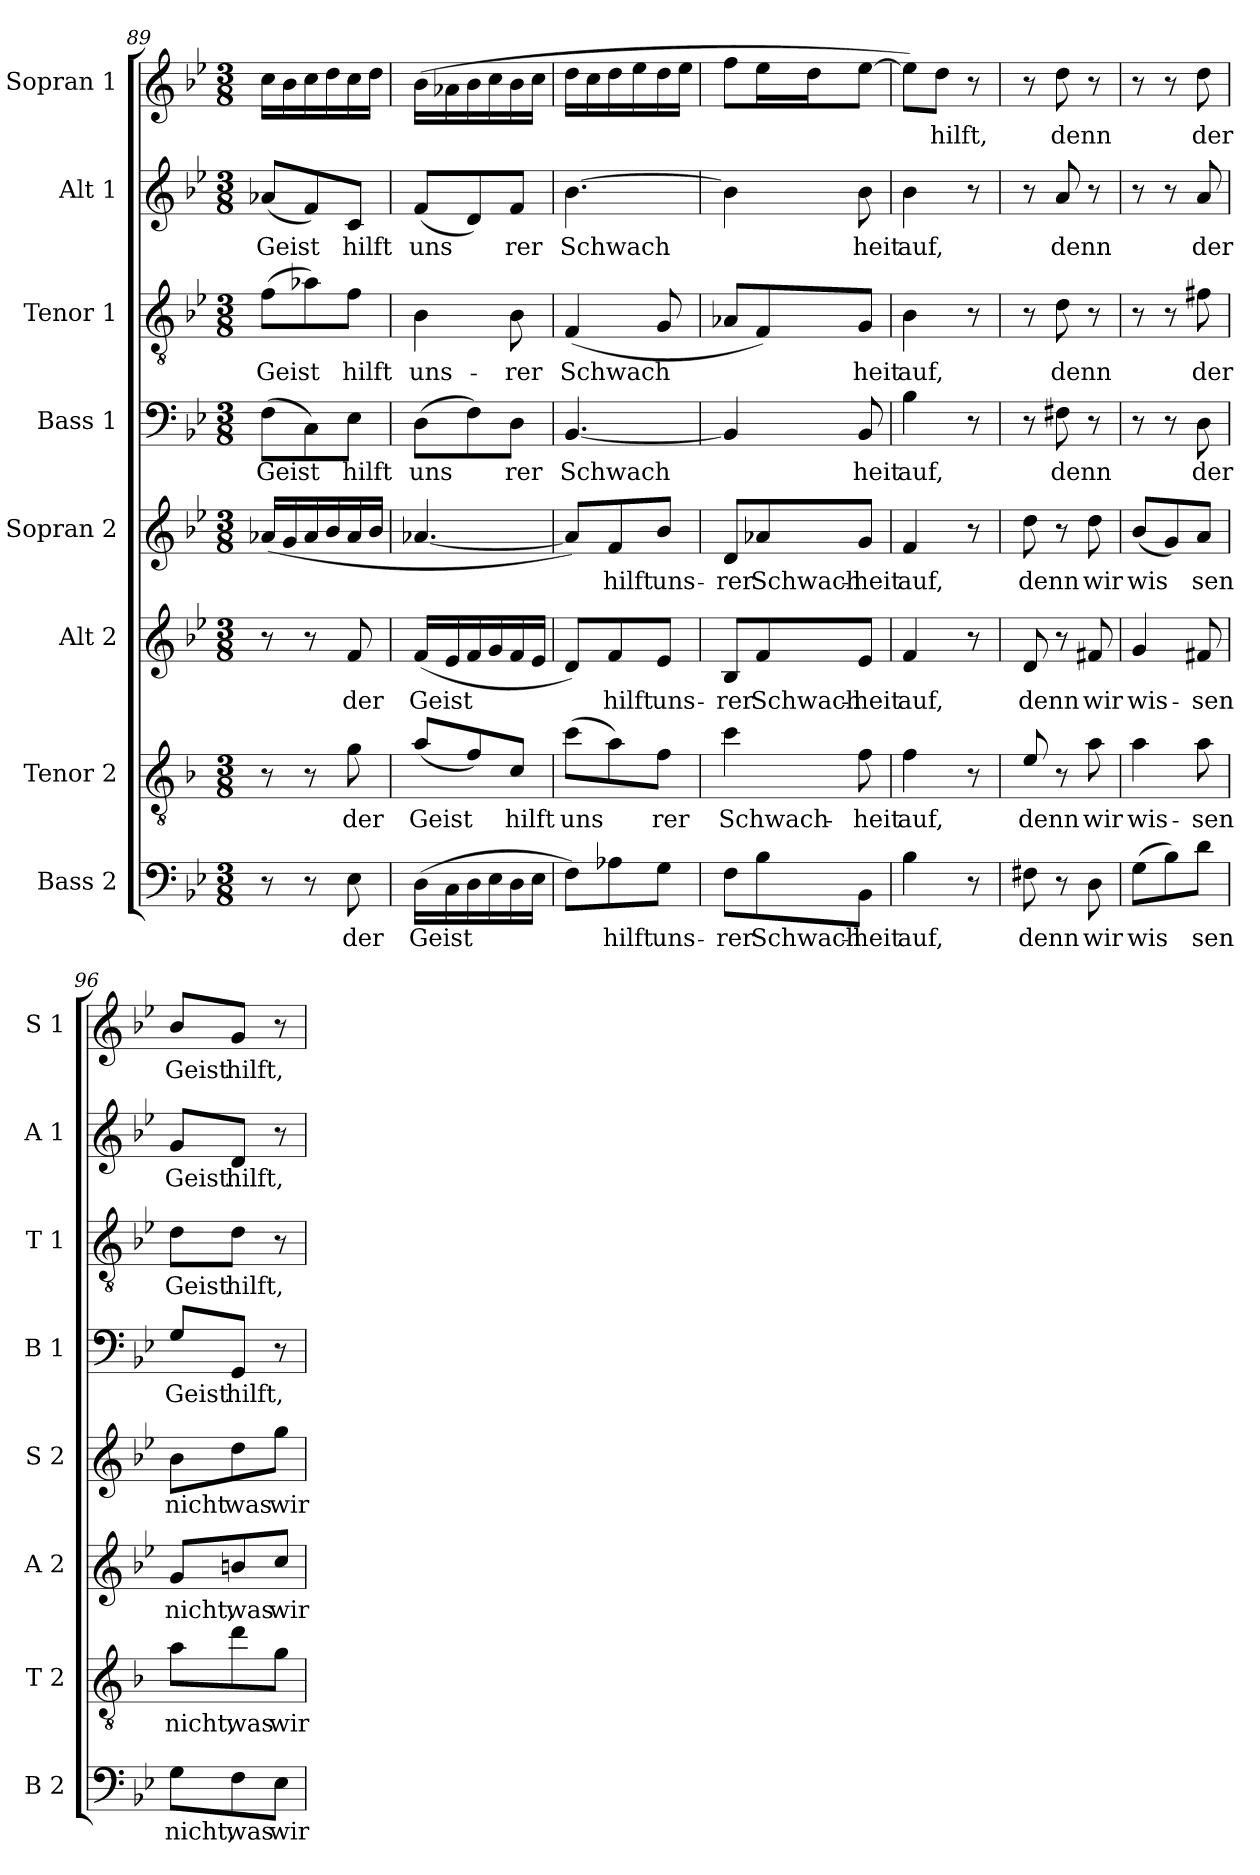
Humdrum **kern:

**kern	**text	**kern	**text	**kern	**text	**kern	**text	**kern	**text	**kern	**text	**kern	**text	**kern	**text
*part8	*part8	*part7	*part7	*part6	*part6	*part5	*part5	*part4	*part4	*part3	*part3	*part2	*part2	*part1	*part1
*staff8	*staff8	*staff7	*staff7	*staff6	*staff6	*staff5	*staff5	*staff4	*staff4	*staff3	*staff3	*staff2	*staff2	*staff1	*staff1
*I"Bass 2	*	*I"Tenor 2	*	*I"Alt 2	*	*I"Sopran 2	*	*I"Bass 1	*	*I"Tenor 1	*	*I"Alt 1	*	*I"Sopran 1	*
*I'B 2	*	*I'T 2	*	*I'A 2	*	*I'S 2	*	*I'B 1	*	*I'T 1	*	*I'A 1	*	*I'S 1	*
!!LO:PB:g=z
*clefF4	*	*clefGv2	*	*clefG2	*	*clefG2	*	*clefF4	*	*clefGv2	*	*clefG2	*	*clefG2	*
*	*	*ITrd4c7	*	*	*	*	*	*	*	*	*	*	*	*	*
*k[b-e-]	*	*k[b-e-]	*	*k[b-e-]	*	*k[b-e-]	*	*k[b-e-]	*	*k[b-e-]	*	*k[b-e-]	*	*k[b-e-]	*
*M3/8	*	*M3/8	*	*M3/8	*	*M3/8	*	*M3/8	*	*M3/8	*	*M3/8	*	*M3/8	*
=89	=89	=89	=89	=89	=89	=89	=89	=89	=89	=89	=89	=89	=89	=89	=89
!	!	!	!	!	!	!	!	!	!LO:LY:b	!	!LO:LY:b	!	!LO:LY:b	!	!
8r	.	8r	.	8r	.	(16a-X/LL	.	(8F\L	Geist	(8f\L	Geist	(8a-X/L	Geist	16cc\LL	.
.	.	.	.	.	.	16g/	.	.	.	.	.	.	.	16b-\	.
8r	.	8r	.	8r	.	16a-/	.	8C\)	.	8a-X\)	.	8f/)	.	16cc\	.
.	.	.	.	.	.	16b-/	.	.	.	.	.	.	.	16dd\	.
!	!LO:LY:b	!	!LO:LY:b	!	!LO:LY:b	!	!	!	!LO:LY:b	!	!LO:LY:b	!	!LO:LY:b	!	!
8E-\	der	8c\	der	8f/	der	16a-/	.	8E-\J	hilft	8f\J	hilft	8c/J	hilft	16cc\	.
.	.	.	.	.	.	16b-/JJ	.	.	.	.	.	.	.	16dd\JJ	.
=90	=90	=90	=90	=90	=90	=90	=90	=90	=90	=90	=90	=90	=90	=90	=90
!	!LO:LY:b	!	!LO:LY:b	!	!LO:LY:b	!	!	!	!LO:LY:b	!	!LO:LY:b	!	!LO:LY:b	!	!
(16D\LL	Geist	(8d/L	Geist	(16f/LL	Geist	[4.a-X/	.	(8D\L	uns	4B-\	uns-	(8f/L	uns	(16b-\LL	.
16C\	.	.	.	16e-/	.	.	.	.	.	.	.	.	.	16a-X\	.
16D\	.	8B-/)	.	16f/	.	.	.	8F\)	.	.	.	8d/)	.	16b-\	.
16E-\	.	.	.	16g/	.	.	.	.	.	.	.	.	.	16cc\	.
!	!	!	!LO:LY:b	!	!	!	!	!	!LO:LY:b	!	!LO:LY:b	!	!LO:LY:b	!	!
16D\	.	8F/J	hilft	16f/	.	.	.	8D\J	rer	8B-\	rer	8f/J	rer	16b-\	.
16E-\JJ	.	.	.	16e-/JJ	.	.	.	.	.	.	.	.	.	16cc\JJ	.
=91	=91	=91	=91	=91	=91	=91	=91	=91	=91	=91	=91	=91	=91	=91	=91
!	!	!	!LO:LY:b	!	!	!	!	!	!LO:LY:b	!	!LO:LY:b	!	!LO:LY:b	!	!
8F\L)	.	(8f\L	uns	8d/L)	.	8a-/L])	.	[4.BB-/	Schwach	(4F/	Schwach	[4.b-\	Schwach	16dd\LL	.
.	.	.	.	.	.	.	.	.	.	.	.	.	.	16cc\	.
!	!LO:LY:b	!	!	!	!LO:LY:b	!	!LO:LY:b	!	!	!	!	!	!	!	!
8A-X\	hilft	8d\)	.	8f/	hilft	8f/	hilft	.	.	.	.	.	.	16dd\	.
.	.	.	.	.	.	.	.	.	.	.	.	.	.	16ee-\	.
!	!LO:LY:b	!	!LO:LY:b	!	!LO:LY:b	!	!LO:LY:b	!	!	!	!	!	!	!	!
8G\J	uns-	8B-\J	rer	8e-/J	uns-	8b-/J	uns-	.	.	8G/	.	.	.	16dd\	.
.	.	.	.	.	.	.	.	.	.	.	.	.	.	16ee-\JJ	.
=92	=92	=92	=92	=92	=92	=92	=92	=92	=92	=92	=92	=92	=92	=92	=92
!	!LO:LY:b	!	!LO:LY:b	!	!LO:LY:b	!	!LO:LY:b	!	!	!	!	!	!	!	!
8F\L	rer	4f\	Schwach-	8B-/L	rer	8d/L	rer	4BB-/]	.	8A-X/L	.	4b-\]	.	8ff\L	.
!	!LO:LY:b	!	!	!	!LO:LY:b	!	!LO:LY:b	!	!	!	!	!	!	!	!
8B-\	Schwach-	.	.	8f/	Schwach-	8a-X/	Schwach-	.	.	8F/)	.	.	.	16ee-\L	.
.	.	.	.	.	.	.	.	.	.	.	.	.	.	16dd\J	.
!	!LO:LY:b	!	!LO:LY:b	!	!LO:LY:b	!	!LO:LY:b	!	!LO:LY:b	!	!LO:LY:b	!	!LO:LY:b	!	!
8BB-\J	heit	8B-\	heit	8e-/J	heit	8g/J	heit	8BB-/	heit	8G/J	heit	8b-\	heit	[8ee-\J	.
=93	=93	=93	=93	=93	=93	=93	=93	=93	=93	=93	=93	=93	=93	=93	=93
!	!LO:LY:b	!	!LO:LY:b	!	!LO:LY:b	!	!LO:LY:b	!	!LO:LY:b	!	!LO:LY:b	!	!LO:LY:b	!	!
4B-\	auf,	4B-\	auf,	4f/	auf,	4f/	auf,	4B-\	auf,	4B-\	auf,	4b-\	auf,	8ee-\L])	.
!	!	!	!	!	!	!	!	!	!	!	!	!	!	!	!LO:LY:b
.	.	.	.	.	.	.	.	.	.	.	.	.	.	8dd\J	hilft,
8r	.	8r	.	8r	.	8r	.	8r	.	8r	.	8r	.	8r	.
=94	=94	=94	=94	=94	=94	=94	=94	=94	=94	=94	=94	=94	=94	=94	=94
!	!LO:LY:b	!	!LO:LY:b	!	!LO:LY:b	!	!LO:LY:b	!	!	!	!	!	!	!	!
8F#X\	denn	8A/	denn	8d/	denn	8dd\	denn	8r	.	8r	.	8r	.	8r	.
!	!	!	!	!	!	!	!	!	!LO:LY:b	!	!LO:LY:b	!	!LO:LY:b	!	!LO:LY:b
8r	.	8r	.	8r	.	8r	.	8F#X\	denn	8d\	denn	8a/	denn	8dd\	denn
!	!LO:LY:b	!	!LO:LY:b	!	!LO:LY:b	!	!LO:LY:b	!	!	!	!	!	!	!	!
8D\	wir	8d\	wir	8f#X/	wir	8dd\	wir	8r	.	8r	.	8r	.	8r	.
=95	=95	=95	=95	=95	=95	=95	=95	=95	=95	=95	=95	=95	=95	=95	=95
!	!LO:LY:b	!	!LO:LY:b	!	!LO:LY:b	!	!LO:LY:b	!	!	!	!	!	!	!	!
(8G\L	wis	4d\	wis-	4g/	wis-	(8b-/L	wis	8r	.	8r	.	8r	.	8r	.
8B-\)	.	.	.	.	.	8g/)	.	8r	.	8r	.	8r	.	8r	.
!	!LO:LY:b	!	!LO:LY:b	!	!LO:LY:b	!	!LO:LY:b	!	!LO:LY:b	!	!LO:LY:b	!	!LO:LY:b	!	!LO:LY:b
8d\J	sen	8d\	sen	8f#X/	sen	8a/J	sen	8D\	der	8f#X\	der	8a/	der	8dd\	der
!!LO:LB:g=z
=96	=96	=96	=96	=96	=96	=96	=96	=96	=96	=96	=96	=96	=96	=96	=96
!	!LO:LY:b	!	!LO:LY:b	!	!LO:LY:b	!	!LO:LY:b	!	!LO:LY:b	!	!LO:LY:b	!	!LO:LY:b	!	!LO:LY:b
8G\L	nicht,	8d\L	nicht,	8g/L	nicht,	8b-\L	nicht	8G/L	Geist	8d\L	Geist	8g/L	Geist	8b-/L	Geist
!	!LO:LY:b	!	!LO:LY:b	!	!LO:LY:b	!	!LO:LY:b	!	!LO:LY:b	!	!LO:LY:b	!	!LO:LY:b	!	!LO:LY:b
8F\	was	8g\	was	8bn/	was	8dd\	was	8GG/J	hilft,	8d\J	hilft,	8d/J	hilft,	8g/J	hilft,
!	!LO:LY:b	!	!LO:LY:b	!	!LO:LY:b	!	!LO:LY:b	!	!	!	!	!	!	!	!
8E-\J	wir	8c\J	wir	8cc/J	wir	8gg\J	wir	8r	.	8r	.	8r	.	8r	.
=	=	=	=	=	=	=	=	=	=	=	=	=	=	=	=
*-	*-	*-	*-	*-	*-	*-	*-	*-	*-	*-	*-	*-	*-	*-	*-
